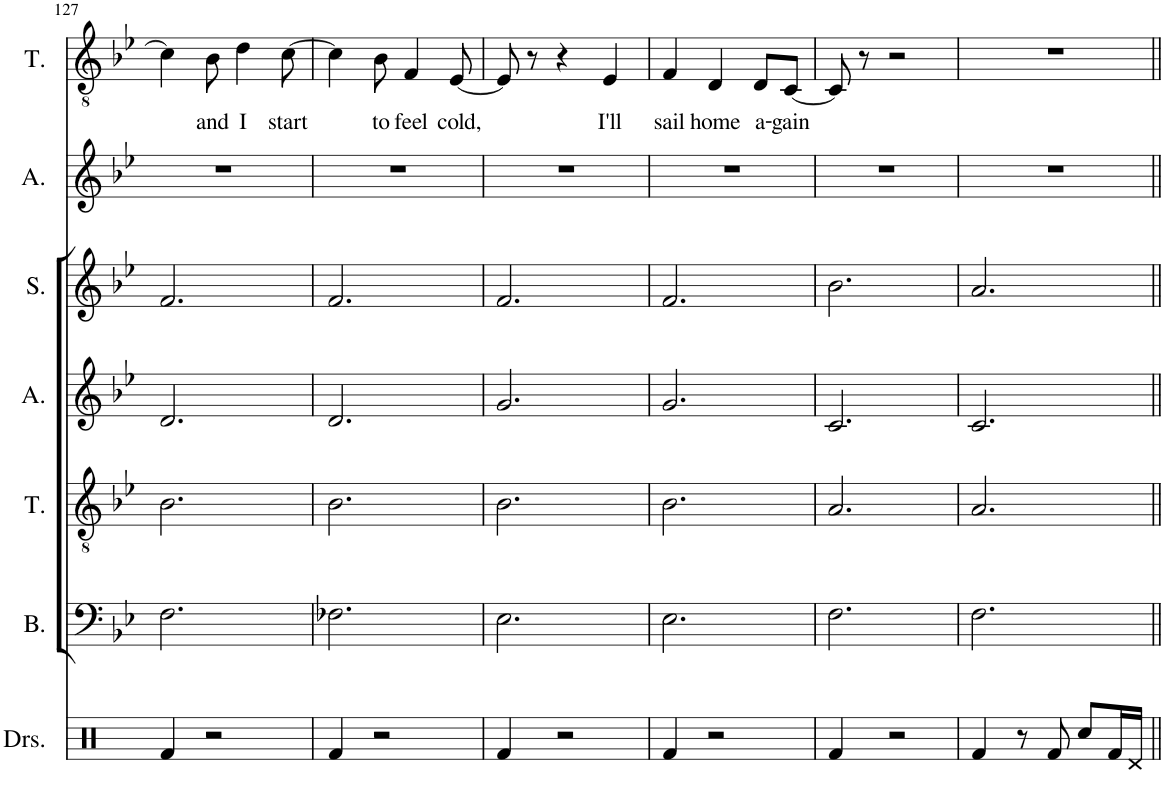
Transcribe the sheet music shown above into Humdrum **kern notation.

**kern	**kern	**kern	**kern	**kern	**kern	**kern	**text
*part7	*part6	*part5	*part4	*part3	*part2	*part1	*part1
*staff7	*staff6	*staff5	*staff4	*staff3	*staff2	*staff1	*staff1
*I"Drumset	*I"Bass	*I"Tenor	*I"Alto	*I"Soprano	*I"Alto	*I"Tenor	*
*I'Drs.	*I'B.	*I'T.	*I'A.	*I'S.	*I'A.	*I'T.	*
!!LO:PB:g=z
*clefX	*clefF4	*clefGv2	*clefG2	*clefG2	*clefG2	*clefGv2	*
*k[]	*k[b-e-]	*k[b-e-]	*k[b-e-]	*k[b-e-]	*k[b-e-]	*k[b-e-]	*
*M3/4	*M3/4	*M3/4	*M3/4	*M3/4	*M3/4	*M3/4	*
=127	=127	=127	=127	=127	=127	=127	=127
4Rf/	2.F\	2.B-\	2.d/	2.f/	2.r	4c\]	.
!	!	!	!	!	!	!	!LO:LY:b
2r	.	.	.	.	.	8B-\	and
!	!	!	!	!	!	!	!LO:LY:b
.	.	.	.	.	.	4d\	I
!	!	!	!	!	!	!	!LO:LY:b
.	.	.	.	.	.	[8c\	start
=128	=128	=128	=128	=128	=128	=128	=128
4Rf/	2.F-X\	2.B-\	2.d/	2.f/	2.r	4c\]	.
!	!	!	!	!	!	!	!LO:LY:b
2r	.	.	.	.	.	8B-\	to
!	!	!	!	!	!	!	!LO:LY:b
.	.	.	.	.	.	4F/	feel
!	!	!	!	!	!	!	!LO:LY:b
.	.	.	.	.	.	[8E-/	cold,
=129	=129	=129	=129	=129	=129	=129	=129
4Rf/	2.E-\	2.B-\	2.g/	2.f/	2.r	8E-/]	.
.	.	.	.	.	.	8r	.
2r	.	.	.	.	.	4r	.
!	!	!	!	!	!	!	!LO:LY:b
.	.	.	.	.	.	4E-/	I'll
=130	=130	=130	=130	=130	=130	=130	=130
!	!	!	!	!	!	!	!LO:LY:b
4Rf/	2.E-\	2.B-\	2.g/	2.f/	2.r	4F/	sail
!	!	!	!	!	!	!	!LO:LY:b
2r	.	.	.	.	.	4D/	home
!	!	!	!	!	!	!	!LO:LY:b
.	.	.	.	.	.	8D/L	a-
!	!	!	!	!	!	!	!LO:LY:b
.	.	.	.	.	.	[8C/J	-gain
=131	=131	=131	=131	=131	=131	=131	=131
4Rf/	2.F\	2.A/	2.c/	2.b-\	2.r	8C/]	.
.	.	.	.	.	.	8r	.
2r	.	.	.	.	.	2r	.
=132	=132	=132	=132	=132	=132	=132	=132
4Rf/	2.F\	2.A/	2.c/	2.a/	2.r	2.r	.
8r	.	.	.	.	.	.	.
8Rf/	.	.	.	.	.	.	.
8Rcc/L	.	.	.	.	.	.	.
16Rf/L	.	.	.	.	.	.	.
16Rd/JJ	.	.	.	.	.	.	.
=||	=||	=||	=||	=||	=||	=||	=||
*-	*-	*-	*-	*-	*-	*-	*-
